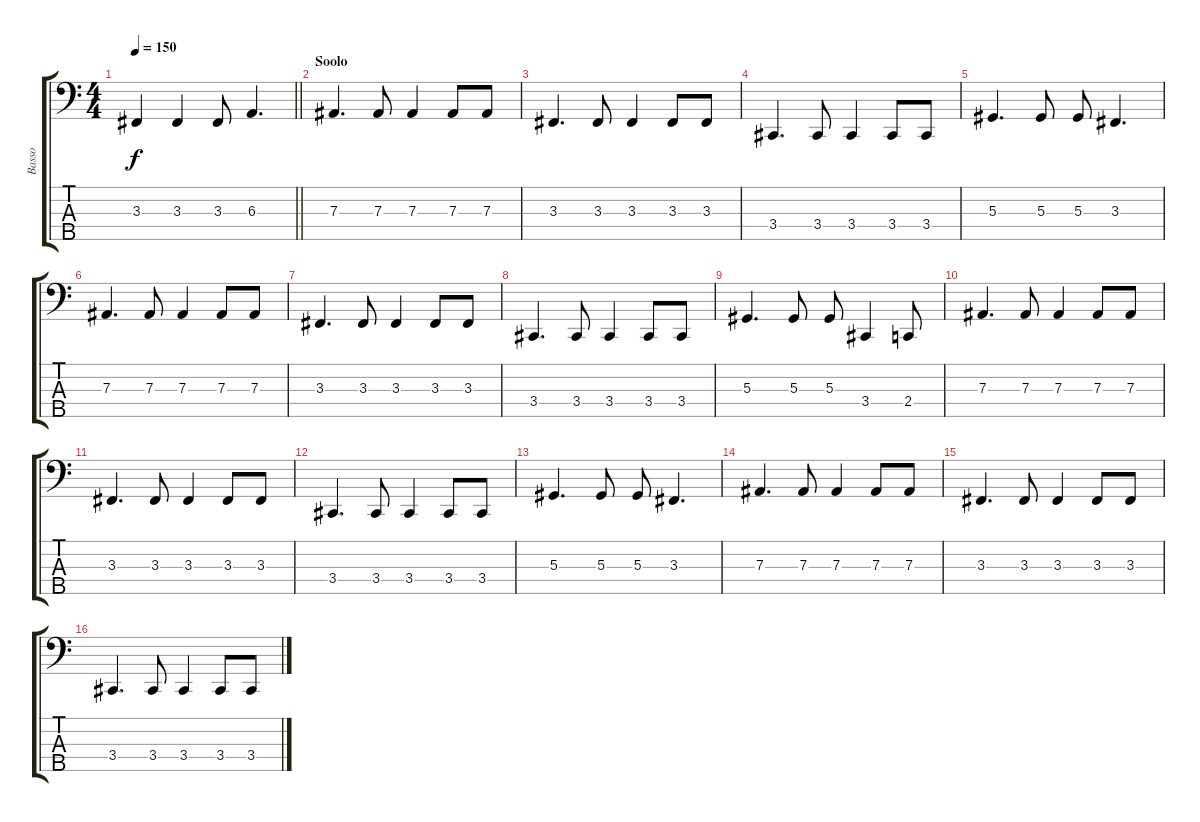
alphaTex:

\track ("Basso" "Basso") {instrument electricbassfinger}
\staff {score tabs}
\tuning (Db2 Ab1 Eb1 Bb0 F0) {hide}
\ts (4 4)
\tempo 150
\clef f4
\barLineRight lightlight
\ks c
3.3.4{dy f} 3.3.4 3.3.8 6.3.4{d} |
\section ("" "Soolo")
7.3.4{d} 7.3.8 7.3.4 7.3.8 7.3.8 |
3.3.4{d} 3.3.8 3.3.4 3.3.8 3.3.8 |
3.4.4{d} 3.4.8 3.4.4 3.4.8 3.4.8 |
5.3.4{d} 5.3.8 5.3.8 3.3.4{d} |
7.3.4{d} 7.3.8 7.3.4 7.3.8 7.3.8 |
3.3.4{d} 3.3.8 3.3.4 3.3.8 3.3.8 |
3.4.4{d} 3.4.8 3.4.4 3.4.8 3.4.8 |
5.3.4{d} 5.3.8 5.3.8 3.4.4 2.4.8 |
7.3.4{d} 7.3.8 7.3.4 7.3.8 7.3.8 |
3.3.4{d} 3.3.8 3.3.4 3.3.8 3.3.8 |
3.4.4{d} 3.4.8 3.4.4 3.4.8 3.4.8 |
5.3.4{d} 5.3.8 5.3.8 3.3.4{d} |
7.3.4{d} 7.3.8 7.3.4 7.3.8 7.3.8 |
3.3.4{d} 3.3.8 3.3.4 3.3.8 3.3.8 |
3.4.4{d} 3.4.8 3.4.4 3.4.8 3.4.8
